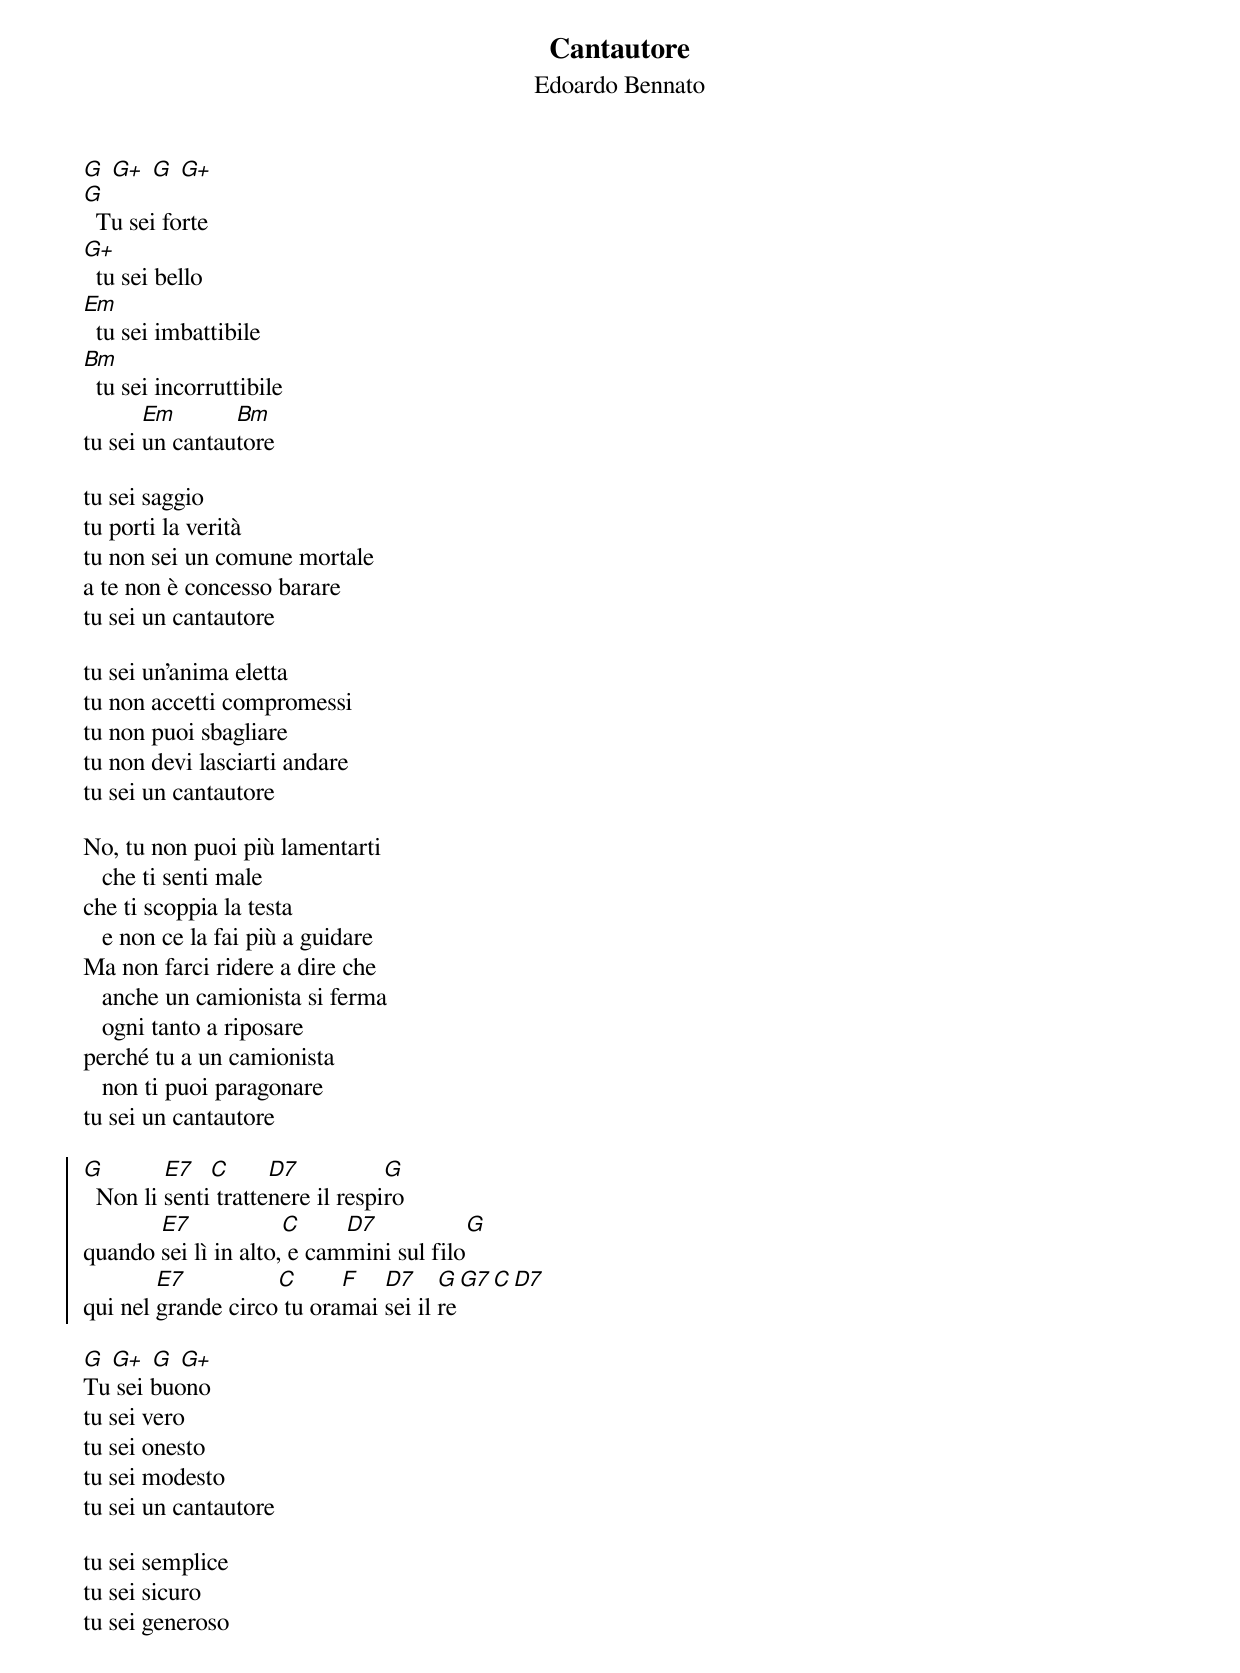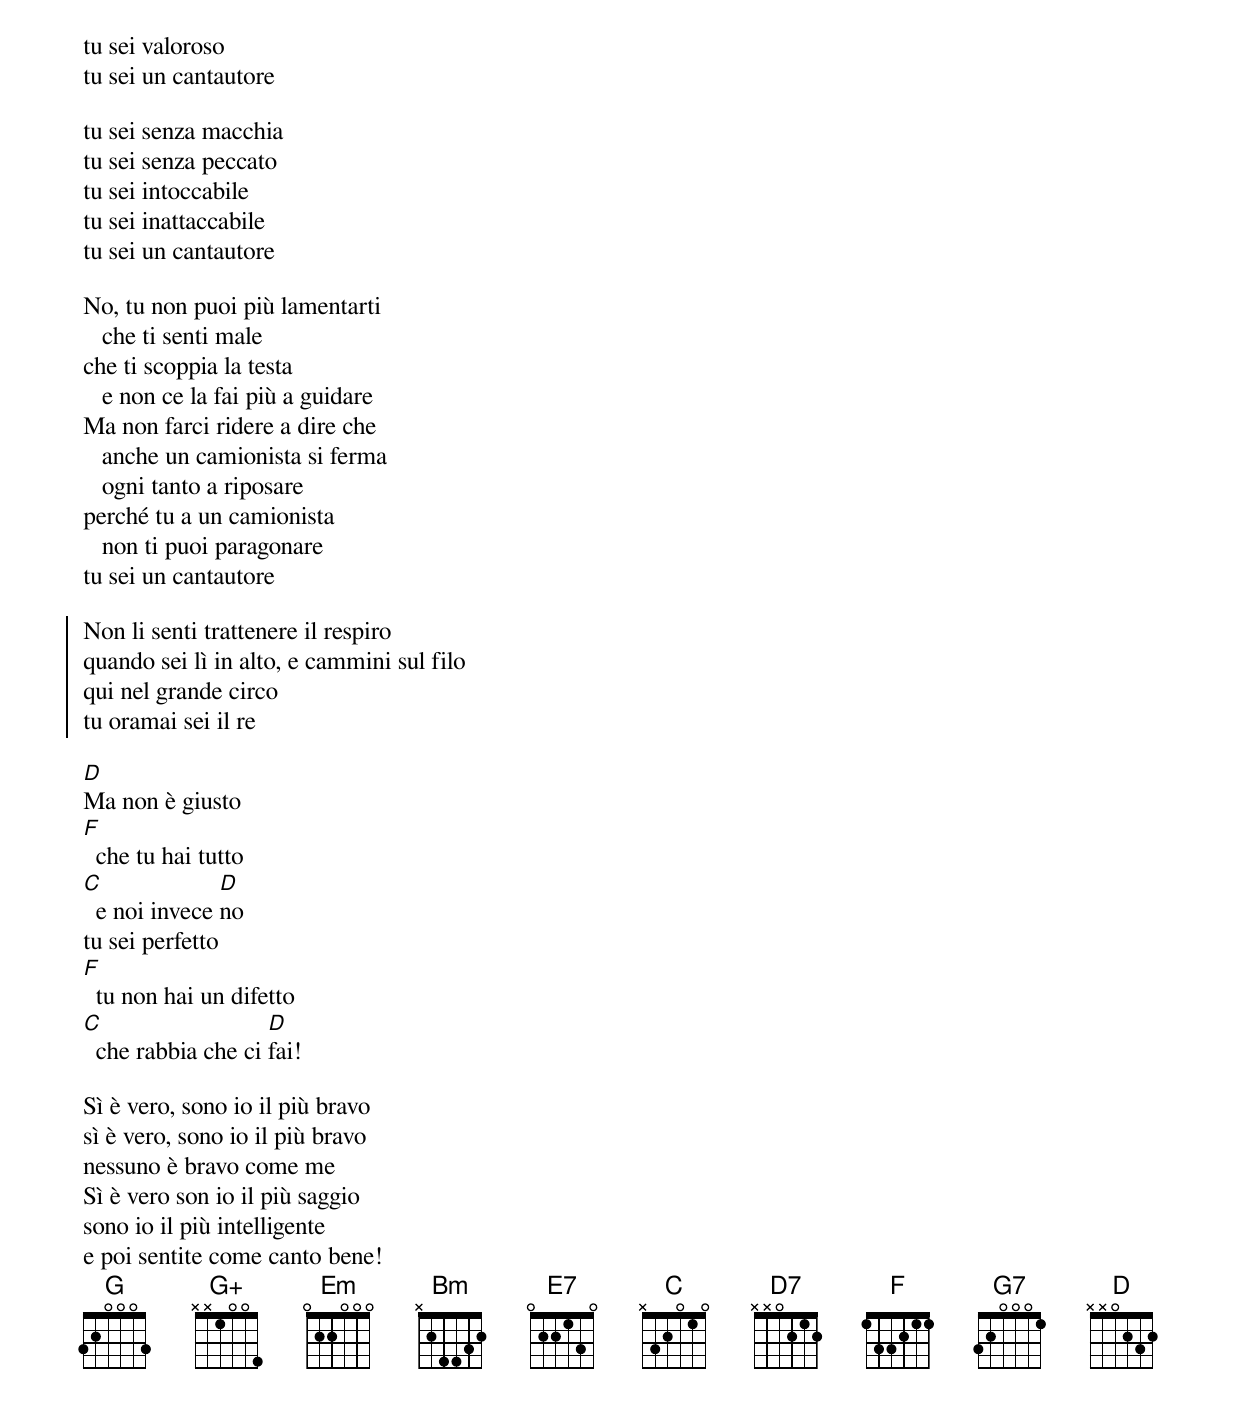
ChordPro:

{title: Cantautore}
{subtitle: Edoardo Bennato}

[G] [G+] [G] [G+]
[G]  Tu sei forte
[G+]  tu sei bello
[Em]  tu sei imbattibile
[Bm]  tu sei incorruttibile
tu sei [Em]un cantau[Bm]tore

tu sei saggio
tu porti la verità
tu non sei un comune mortale
a te non è concesso barare
tu sei un cantautore

tu sei un'anima eletta
tu non accetti compromessi
tu non puoi sbagliare
tu non devi lasciarti andare
tu sei un cantautore

No, tu non puoi più lamentarti
   che ti senti male
che ti scoppia la testa
   e non ce la fai più a guidare
Ma non farci ridere a dire che
   anche un camionista si ferma
   ogni tanto a riposare
perché tu a un camionista
   non ti puoi paragonare
tu sei un cantautore

{soc}
[G]  Non li [E7]senti[C] tratte[D7]nere il respi[G]ro
quando [E7]sei lì in alto,[C] e cam[D7]mini sul filo[G]
qui nel [E7]grande circo[C] tu ora[F]mai [D7]sei il [G]re[G7][C][D7]
{eoc}

[G] [G+] [G] [G+]
Tu sei buono
tu sei vero
tu sei onesto
tu sei modesto
tu sei un cantautore

tu sei semplice
tu sei sicuro
tu sei generoso
tu sei valoroso
tu sei un cantautore

tu sei senza macchia
tu sei senza peccato
tu sei intoccabile
tu sei inattaccabile
tu sei un cantautore

No, tu non puoi più lamentarti
   che ti senti male
che ti scoppia la testa
   e non ce la fai più a guidare
Ma non farci ridere a dire che
   anche un camionista si ferma
   ogni tanto a riposare
perché tu a un camionista
   non ti puoi paragonare
tu sei un cantautore

{soc}
Non li senti trattenere il respiro
quando sei lì in alto, e cammini sul filo
qui nel grande circo
tu oramai sei il re
{eoc}

[D]Ma non è giusto
[F]  che tu hai tutto
[C]  e noi invece [D]no
tu sei perfetto
[F]  tu non hai un difetto
[C]  che rabbia che ci [D]fai!

Sì è vero, sono io il più bravo
sì è vero, sono io il più bravo
nessuno è bravo come me
Sì è vero son io il più saggio
sono io il più intelligente
e poi sentite come canto bene!
